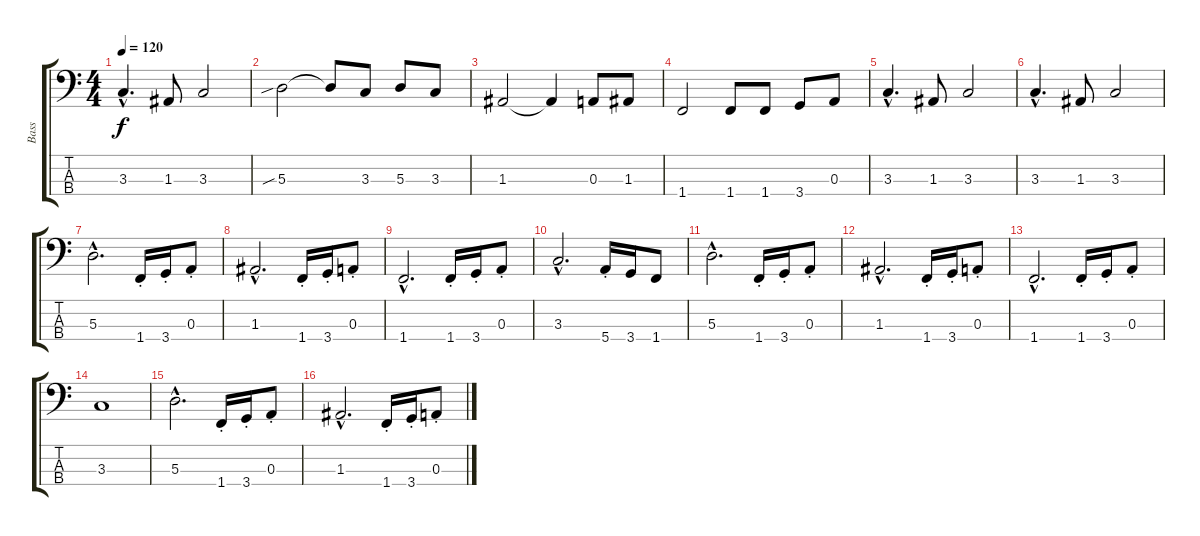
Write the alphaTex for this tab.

\track ("Bass" "Bass") {instrument electricbassfinger}
\staff {score tabs}
\tuning (G2 D2 A1 E1) {hide}
\ts (4 4)
\tempo 120
\clef f4
\ks c
3.3{hac}.4{d dy f} 1.3.8 3.3.2 |
5.3{sib}.2 5.3{t}.8 3.3.8 5.3.8 3.3.8 |
1.3.2 1.3{t}.4 0.3.8 1.3.8 |
1.4.2 1.4.8 1.4.8 3.4.8 0.3.8 |
3.3{hac}.4{d} 1.3.8 3.3.2 |
3.3{hac}.4{d} 1.3.8 3.3.2 |
5.3{hac}.2{d} 1.4{st}.16 3.4{st}.16 0.3{st}.8 |
1.3{hac}.2{d} 1.4{st}.16 3.4{st}.16 0.3{st}.8 |
1.4{hac}.2{d} 1.4{st}.16 3.4{st}.16 0.3{st}.8 |
3.3{hac}.2{d} 5.4{st}.16 3.4.16 1.4.8 |
5.3{hac}.2{d} 1.4{st}.16 3.4{st}.16 0.3{st}.8 |
1.3{hac}.2{d} 1.4{st}.16 3.4{st}.16 0.3{st}.8 |
1.4{hac}.2{d} 1.4{st}.16 3.4{st}.16 0.3{st}.8 |
3.3.1 |
5.3{hac}.2{d} 1.4{st}.16 3.4{st}.16 0.3{st}.8 |
1.3{hac}.2{d} 1.4{st}.16 3.4{st}.16 0.3{st}.8
